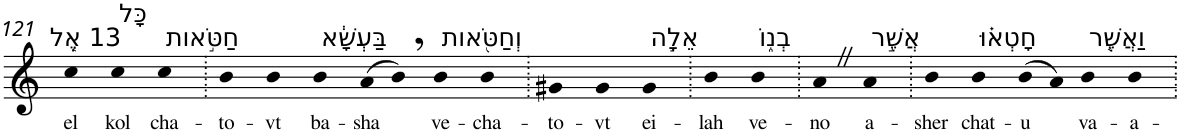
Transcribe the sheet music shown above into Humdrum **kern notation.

**kern	**text
*part1	*part1
*staff1	*staff1
*I"Piano	*
*I'Pno	*
!!LO:PB:g=z
*clefG2	*
*k[]	*
=121	=121
!LO:TX:a:t=13 אֶ֚ל	!
!	!LO:LY:b
4cc	el
!LO:TX:a:t=כָּל	!
!	!LO:LY:b
4cc	kol
!LO:TX:a:t=חַטֹּ֣אות	!
!	!LO:LY:b
4cc	cha-
=122.	=122.
!	!LO:LY:b
4b	-to-
!	!LO:LY:b
4b	-vt
!LO:TX:a:t=בַּעְשָׁ֔א	!
!	!LO:LY:b
4b	ba-
!	!LO:LY:b
(>8a	-sha
8b,)	.
!LO:TX:a:t=וְחַטֹּ֖אות	!
!	!LO:LY:b
4b	ve-
!	!LO:LY:b
4b	-cha-
=123.	=123.
!	!LO:LY:b
4g#X	-to-
!	!LO:LY:b
4g#	-vt
!LO:TX:a:t=אֵלָ֣ה	!
!	!LO:LY:b
4g#	ei-
=124.	=124.
!	!LO:LY:b
4b	-lah
!LO:TX:a:t=בְנ֑וֹ	!
!	!LO:LY:b
4b	ve-
=125.	=125.
!	!LO:LY:b
4aZ	-no
!LO:TX:a:t=אֲשֶׁ֣ר	!
!	!LO:LY:b
4a	a-
=126.	=126.
!	!LO:LY:b
4b	-sher
!LO:TX:a:t=חָטְא֗וּ	!
!	!LO:LY:b
4b	chat-
!	!LO:LY:b
(>8b	-u
8a)	.
!LO:TX:a:t=וַאֲשֶׁ֤ר	!
!	!LO:LY:b
4b	va-
!	!LO:LY:b
4b	-a-
=.	=.
*-	*-
